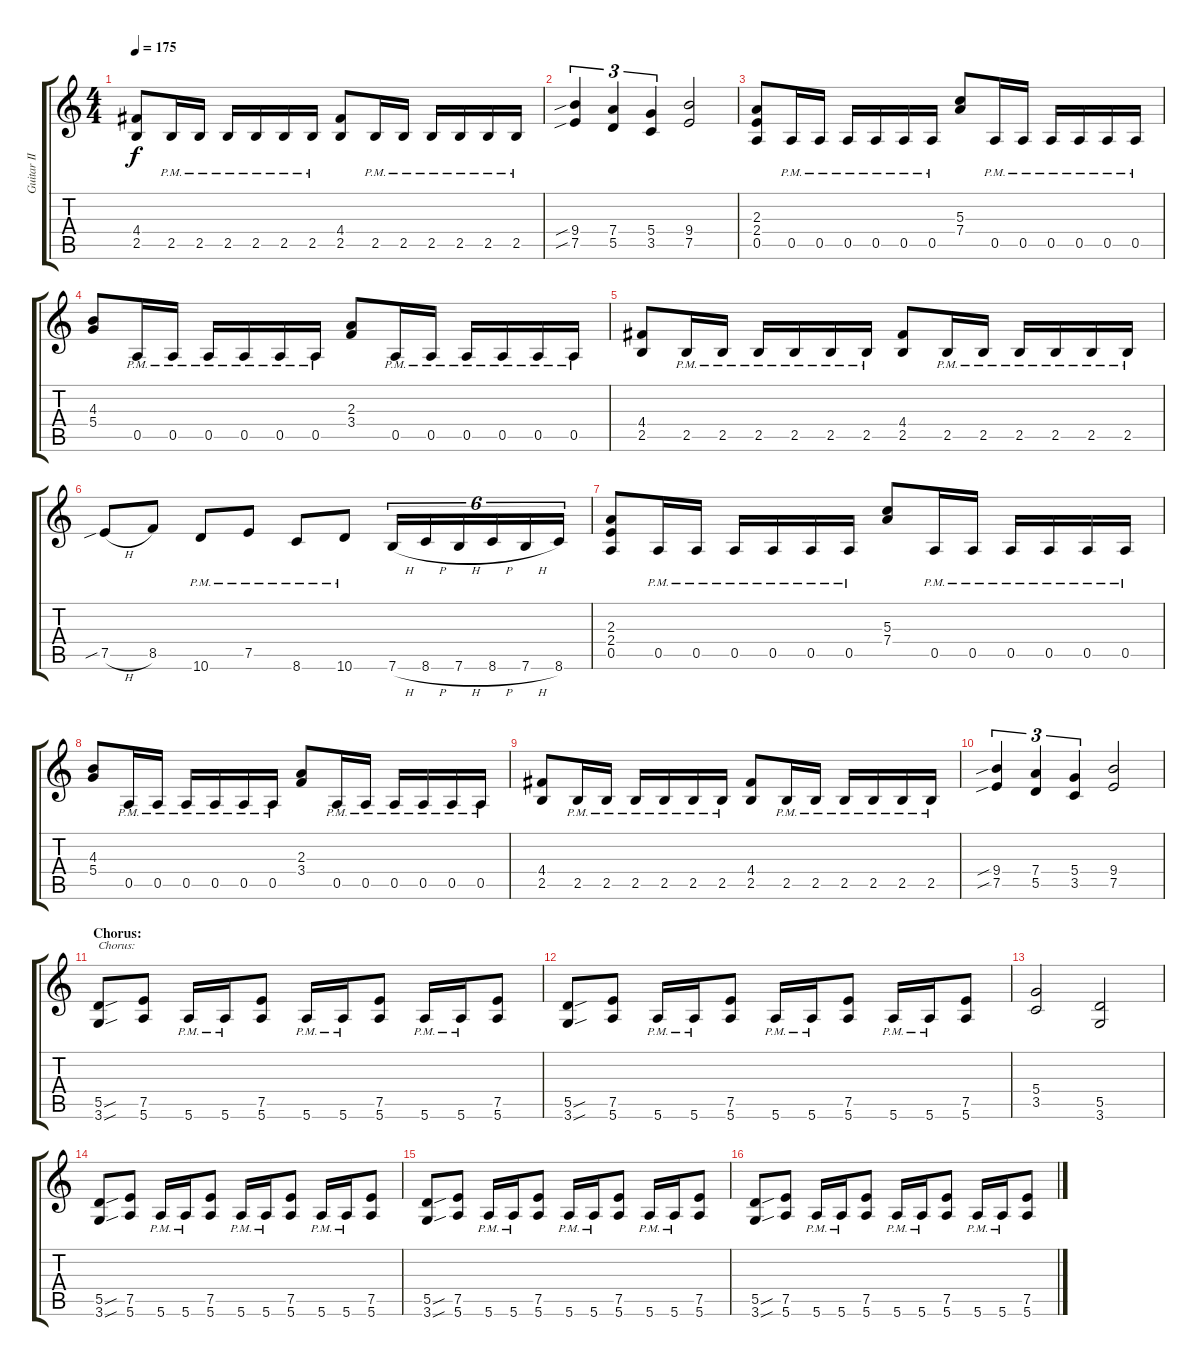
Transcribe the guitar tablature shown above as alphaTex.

\track ("Guitar II" "Guitar II") {instrument distortionguitar}
\staff {score tabs}
\tuning (E4 B3 G3 D3 A2 E2) {hide}
\ts (4 4)
\tempo 175
\clef g2
\ks c
(4.4 2.5).8{dy f} 2.5{pm}.16 2.5{pm}.16 2.5{pm}.16 2.5{pm}.16 2.5{pm}.16 2.5{pm}.16 (4.4 2.5).8 2.5{pm}.16 2.5{pm}.16 2.5{pm}.16 2.5{pm}.16 2.5{pm}.16 2.5{pm}.16 |
(9.4{sib} 7.5{sib}).4{tu (3 2)} (7.4 5.5).4{tu (3 2)} (5.4 3.5).4{tu (3 2)} (9.4 7.5).2 |
(2.3 2.4 0.5).8 0.5{pm}.16 0.5{pm}.16 0.5{pm}.16 0.5{pm}.16 0.5{pm}.16 0.5{pm}.16 (5.3 7.4).8 0.5{pm}.16 0.5{pm}.16 0.5{pm}.16 0.5{pm}.16 0.5{pm}.16 0.5{pm}.16 |
(4.3 5.4).8 0.5{pm}.16 0.5{pm}.16 0.5{pm}.16 0.5{pm}.16 0.5{pm}.16 0.5{pm}.16 (2.3 3.4).8 0.5{pm}.16 0.5{pm}.16 0.5{pm}.16 0.5{pm}.16 0.5{pm}.16 0.5{pm}.16 |
(4.4 2.5).8 2.5{pm}.16 2.5{pm}.16 2.5{pm}.16 2.5{pm}.16 2.5{pm}.16 2.5{pm}.16 (4.4 2.5).8 2.5{pm}.16 2.5{pm}.16 2.5{pm}.16 2.5{pm}.16 2.5{pm}.16 2.5{pm}.16 |
7.5{sib h}.8 8.5.8 10.6{pm}.8 7.5{pm}.8 8.6{pm}.8 10.6{pm}.8 7.6{h}.16{tu (6 4)} 8.6{h}.16{tu (6 4)} 7.6{h}.16{tu (6 4)} 8.6{h}.16{tu (6 4)} 7.6{h}.16{tu (6 4)} 8.6.16{tu (6 4)} |
(2.3 2.4 0.5).8 0.5{pm}.16 0.5{pm}.16 0.5{pm}.16 0.5{pm}.16 0.5{pm}.16 0.5{pm}.16 (5.3 7.4).8 0.5{pm}.16 0.5{pm}.16 0.5{pm}.16 0.5{pm}.16 0.5{pm}.16 0.5{pm}.16 |
(4.3 5.4).8 0.5{pm}.16 0.5{pm}.16 0.5{pm}.16 0.5{pm}.16 0.5{pm}.16 0.5{pm}.16 (2.3 3.4).8 0.5{pm}.16 0.5{pm}.16 0.5{pm}.16 0.5{pm}.16 0.5{pm}.16 0.5{pm}.16 |
(4.4 2.5).8 2.5{pm}.16 2.5{pm}.16 2.5{pm}.16 2.5{pm}.16 2.5{pm}.16 2.5{pm}.16 (4.4 2.5).8 2.5{pm}.16 2.5{pm}.16 2.5{pm}.16 2.5{pm}.16 2.5{pm}.16 2.5{pm}.16 |
(9.4{sib} 7.5{sib}).4{tu (3 2)} (7.4 5.5).4{tu (3 2)} (5.4 3.5).4{tu (3 2)} (9.4 7.5).2 |
\section ("" "Chorus:")
(5.5{sou} 3.6{sou}).8{txt "Chorus:"} (7.5 5.6).8 5.6{pm}.16 5.6{pm}.16 (7.5 5.6).8 5.6{pm}.16 5.6{pm}.16 (7.5 5.6).8 5.6{pm}.16 5.6{pm}.16 (7.5 5.6).8 |
(5.5{sou} 3.6{sou}).8 (7.5 5.6).8 5.6{pm}.16 5.6{pm}.16 (7.5 5.6).8 5.6{pm}.16 5.6{pm}.16 (7.5 5.6).8 5.6{pm}.16 5.6{pm}.16 (7.5 5.6).8 |
(5.4 3.5).2 (5.5 3.6).2 |
(5.5{sou} 3.6{sou}).8 (7.5 5.6).8 5.6{pm}.16 5.6{pm}.16 (7.5 5.6).8 5.6{pm}.16 5.6{pm}.16 (7.5 5.6).8 5.6{pm}.16 5.6{pm}.16 (7.5 5.6).8 |
(5.5{sou} 3.6{sou}).8 (7.5 5.6).8 5.6{pm}.16 5.6{pm}.16 (7.5 5.6).8 5.6{pm}.16 5.6{pm}.16 (7.5 5.6).8 5.6{pm}.16 5.6{pm}.16 (7.5 5.6).8 |
(5.5{sou} 3.6{sou}).8 (7.5 5.6).8 5.6{pm}.16 5.6{pm}.16 (7.5 5.6).8 5.6{pm}.16 5.6{pm}.16 (7.5 5.6).8 5.6{pm}.16 5.6{pm}.16 (7.5 5.6).8
